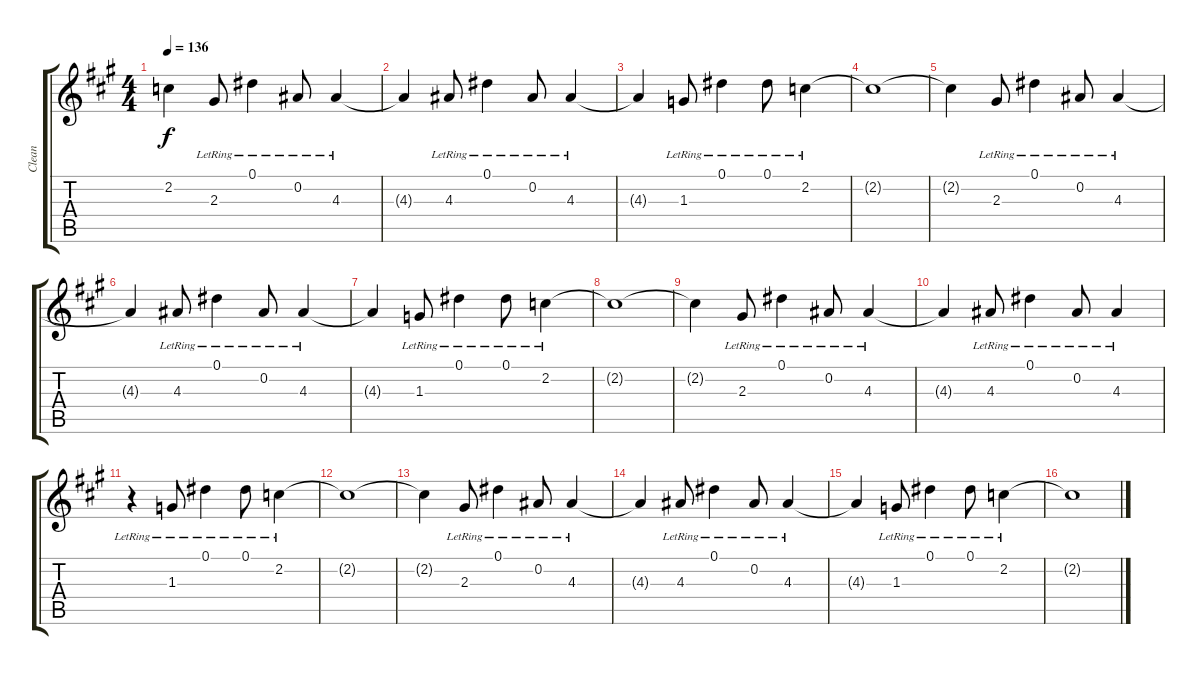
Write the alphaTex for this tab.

\track ("Clean" "Clean") {instrument electricguitarclean}
\staff {score tabs}
\tuning (Eb4 Bb3 Gb3 Db3 Ab2 Eb2) {hide}
\ts (4 4)
\tempo 136
\clef g2
\ks a
2.2{t}.4{dy f} 2.3{lr}.8 0.1{lr}.4 0.2{lr}.8 4.3{lr}.4 |
4.3{t}.4 4.3{lr}.8 0.1{lr}.4 0.2{lr}.8 4.3{lr}.4 |
4.3{t}.4 1.3{lr}.8 0.1{lr}.4 0.1{lr}.8 2.2{lr}.4 |
2.2{t}.1 |
2.2{t}.4 2.3{lr}.8 0.1{lr}.4 0.2{lr}.8 4.3{lr}.4 |
4.3{t}.4 4.3{lr}.8 0.1{lr}.4 0.2{lr}.8 4.3{lr}.4 |
4.3{t}.4 1.3{lr}.8 0.1{lr}.4 0.1{lr}.8 2.2{lr}.4 |
2.2{t}.1 |
2.2{t}.4 2.3{lr}.8 0.1{lr}.4 0.2{lr}.8 4.3{lr}.4 |
4.3{t}.4 4.3{lr}.8 0.1{lr}.4 0.2{lr}.8 4.3{lr}.4 |
r.4 1.3{lr}.8 0.1{lr}.4 0.1{lr}.8 2.2{lr}.4 |
2.2{t}.1 |
2.2{t}.4 2.3{lr}.8 0.1{lr}.4 0.2{lr}.8 4.3{lr}.4 |
4.3{t}.4 4.3{lr}.8 0.1{lr}.4 0.2{lr}.8 4.3{lr}.4 |
4.3{t}.4 1.3{lr}.8 0.1{lr}.4 0.1{lr}.8 2.2{lr}.4 |
2.2{t}.1
